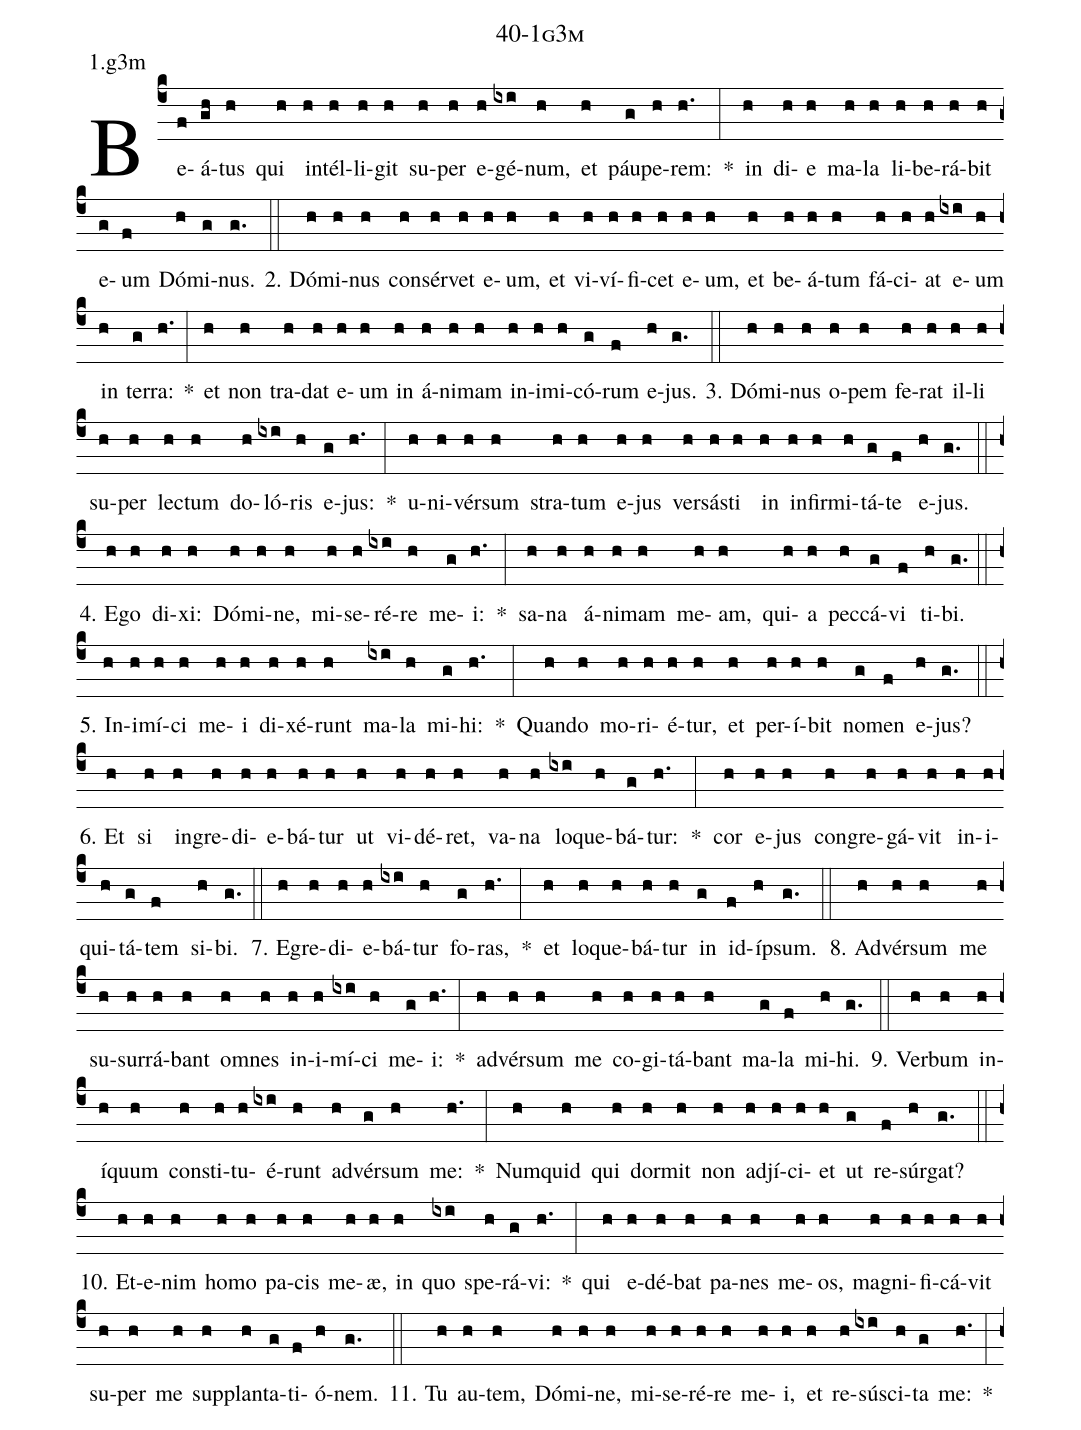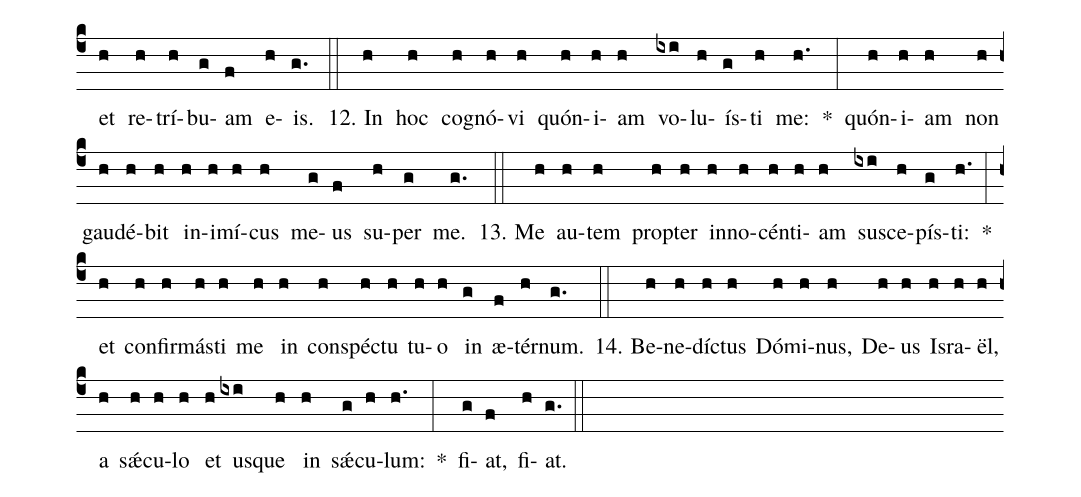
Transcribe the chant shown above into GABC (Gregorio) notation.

name: 40-1g3m;
annotation: 1.g3m;
%%
(c4)Be(f)á(gh)tus(h) qui(h) in(h)tél(h)li(h)git(h) su(h)per(h) e(h)gé(ixi)num,(h) et(h) páu(g)pe(h)rem:(h.) *(:) in(h) di(h)e(h) ma(h)la(h) li(h)be(h)rá(h)bit(h) e(g)um(f) Dó(h)mi(g)nus.(g.) (::)
2. Dó(h)mi(h)nus(h) con(h)sér(h)vet(h) e(h)um,(h) et(h) vi(h)ví(h)fi(h)cet(h) e(h)um,(h) et(h) be(h)á(h)tum(h) fá(h)ci(h)at(h) e(ixi)um(h) in(h) ter(g)ra:(h.) *(:) et(h) non(h) tra(h)dat(h) e(h)um(h) in(h) á(h)ni(h)mam(h) in(h)i(h)mi(h)có(g)rum(f) e(h)jus.(g.) (::)
3. Dó(h)mi(h)nus(h) o(h)pem(h) fe(h)rat(h) il(h)li(h) su(h)per(h) lec(h)tum(h) do(h)ló(ixi)ris(h) e(g)jus:(h.) *(:) u(h)ni(h)vér(h)sum(h) stra(h)tum(h) e(h)jus(h) ver(h)sás(h)ti(h) in(h) in(h)fir(h)mi(h)tá(g)te(f) e(h)jus.(g.) (::)
4. E(h)go(h) di(h)xi:(h) Dó(h)mi(h)ne,(h) mi(h)se(h)ré(ixi)re(h) me(g)i:(h.) *(:) sa(h)na(h) á(h)ni(h)mam(h) me(h)am,(h) qui(h)a(h) pec(h)cá(g)vi(f) ti(h)bi.(g.) (::)
5. In(h)i(h)mí(h)ci(h) me(h)i(h) di(h)xé(h)runt(h) ma(ixi)la(h) mi(g)hi:(h.) *(:) Quan(h)do(h) mo(h)ri(h)é(h)tur,(h) et(h) per(h)í(h)bit(h) no(g)men(f) e(h)jus?(g.) (::)
6. Et(h) si(h) in(h)gre(h)di(h)e(h)bá(h)tur(h) ut(h) vi(h)dé(h)ret,(h) va(h)na(h) lo(ixi)que(h)bá(g)tur:(h.) *(:) cor(h) e(h)jus(h) con(h)gre(h)gá(h)vit(h) in(h)i(h)qui(h)tá(g)tem(f) si(h)bi.(g.) (::)
7. E(h)gre(h)di(h)e(h)bá(ixi)tur(h) fo(g)ras,(h.) *(:) et(h) lo(h)que(h)bá(h)tur(h) in(g) id(f)íp(h)sum.(g.) (::)
8. Ad(h)vér(h)sum(h) me(h) su(h)sur(h)rá(h)bant(h) om(h)nes(h) in(h)i(h)mí(ixi)ci(h) me(g)i:(h.) *(:) ad(h)vér(h)sum(h) me(h) co(h)gi(h)tá(h)bant(h) ma(g)la(f) mi(h)hi.(g.) (::)
9. Ver(h)bum(h) in(h)í(h)quum(h) con(h)sti(h)tu(h)é(ixi)runt(h) ad(h)vér(g)sum(h) me:(h.) *(:) Num(h)quid(h) qui(h) dor(h)mit(h) non(h) ad(h)jí(h)ci(h)et(h) ut(g) re(f)súr(h)gat?(g.) (::)
10. Et(h)e(h)nim(h) ho(h)mo(h) pa(h)cis(h) me(h)æ,(h) in(h) quo(ixi) spe(h)rá(g)vi:(h.) *(:) qui(h) e(h)dé(h)bat(h) pa(h)nes(h) me(h)os,(h) ma(h)gni(h)fi(h)cá(h)vit(h) su(h)per(h) me(h) sup(h)plan(h)ta(g)ti(f)ó(h)nem.(g.) (::)
11. Tu(h) au(h)tem,(h) Dó(h)mi(h)ne,(h) mi(h)se(h)ré(h)re(h) me(h)i,(h) et(h) re(h)sú(ixi)sci(h)ta(g) me:(h.) *(:) et(h) re(h)trí(h)bu(g)am(f) e(h)is.(g.) (::)
12. In(h) hoc(h) co(h)gnó(h)vi(h) quón(h)i(h)am(h) vo(ixi)lu(h)ís(g)ti(h) me:(h.) *(:) quón(h)i(h)am(h) non(h) gau(h)dé(h)bit(h) in(h)i(h)mí(h)cus(h) me(g)us(f) su(h)per(g) me.(g.) (::)
13. Me(h) au(h)tem(h) prop(h)ter(h) in(h)no(h)cén(h)ti(h)am(h) su(ixi)sce(h)pís(g)ti:(h.) *(:) et(h) con(h)fir(h)más(h)ti(h) me(h) in(h) con(h)spéc(h)tu(h) tu(h)o(h) in(g) æ(f)tér(h)num.(g.) (::)
14. Be(h)ne(h)díc(h)tus(h) Dó(h)mi(h)nus,(h) De(h)us(h) Is(h)ra(h)ël,(h) a(h) sǽ(h)cu(h)lo(h) et(h) us(ixi)que(h) in(h) sǽ(g)cu(h)lum:(h.) *(:) fi(g)at,(f) fi(h)at.(g.) (::)
